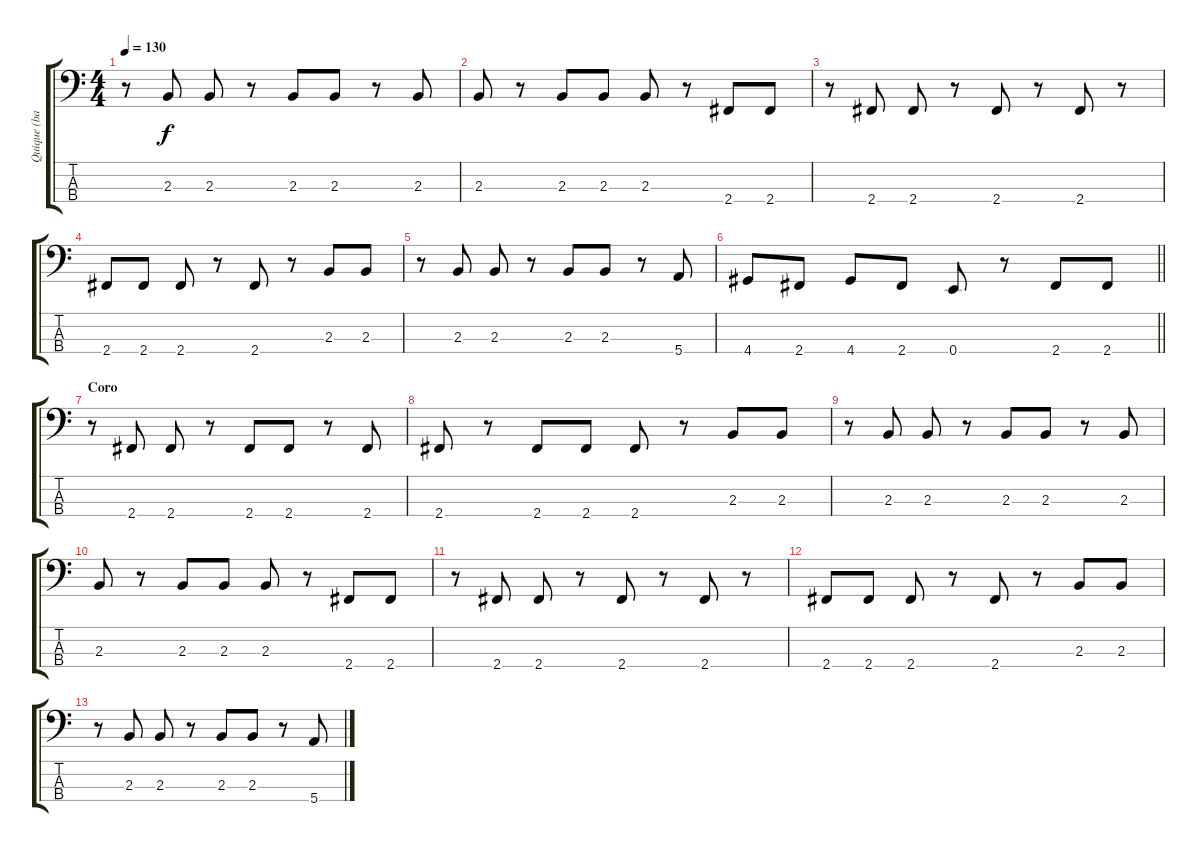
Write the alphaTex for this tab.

\track ("Quique (bajo)" "Quique (ba") {instrument electricbasspick}
\staff {score tabs}
\tuning (G2 D2 A1 E1) {hide}
\ts (4 4)
\tempo 130
\clef f4
\ks c
r.8{dy f} 2.3.8 2.3.8 r.8 2.3.8 2.3.8 r.8 2.3.8 |
2.3.8 r.8 2.3.8 2.3.8 2.3.8 r.8 2.4.8 2.4.8 |
r.8 2.4.8 2.4.8 r.8 2.4.8 r.8 2.4.8 r.8 |
2.4.8 2.4.8 2.4.8 r.8 2.4.8 r.8 2.3.8 2.3.8 |
r.8 2.3.8 2.3.8 r.8 2.3.8 2.3.8 r.8 5.4.8 |
\barLineRight lightlight
4.4.8 2.4.8 4.4.8 2.4.8 0.4.8 r.8 2.4.8 2.4.8 |
\section ("" "Coro")
r.8 2.4.8 2.4.8 r.8 2.4.8 2.4.8 r.8 2.4.8 |
2.4.8 r.8 2.4.8 2.4.8 2.4.8 r.8 2.3.8 2.3.8 |
r.8 2.3.8 2.3.8 r.8 2.3.8 2.3.8 r.8 2.3.8 |
2.3.8 r.8 2.3.8 2.3.8 2.3.8 r.8 2.4.8 2.4.8 |
r.8 2.4.8 2.4.8 r.8 2.4.8 r.8 2.4.8 r.8 |
2.4.8 2.4.8 2.4.8 r.8 2.4.8 r.8 2.3.8 2.3.8 |
r.8 2.3.8 2.3.8 r.8 2.3.8 2.3.8 r.8 5.4.8
